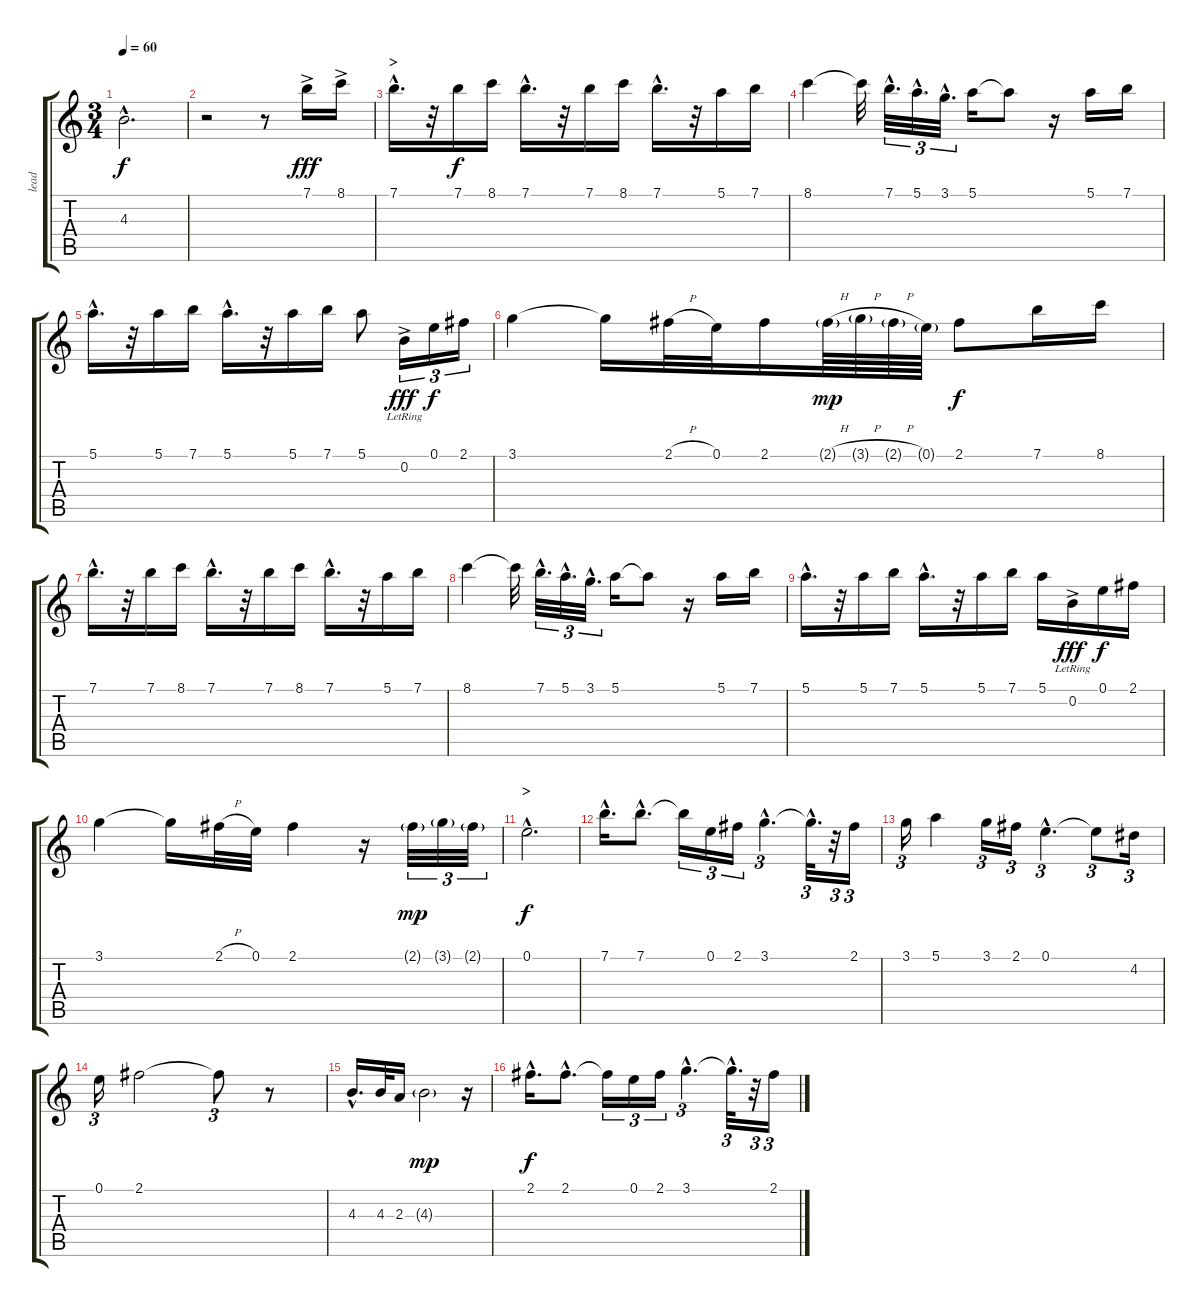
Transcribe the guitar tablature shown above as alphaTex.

\track ("lead" "lead") {instrument acousticguitarnylon}
\staff {score tabs}
\tuning (E4 B3 G3 D3 A2 E2) {hide}
\ts (3 4)
\tempo 60
\clef g2
\ks c
4.3{hac}.2{d dy f} |
r.2 r.8 7.1{ac}.16{dy fff} 8.1{ac}.16 |
\section ("" ">")
7.1{hac}.16{d} r.32 7.1.16{dy f} 8.1.16 7.1{hac}.16{d} r.32 7.1.16 8.1.16 7.1{hac}.16{d} r.32 5.1.16 7.1.16 |
8.1.4 8.1{t}.32 7.1{hac}.32{d tu (3 2)} 5.1{hac}.32{d tu (3 2)} 3.1{hac}.32{d tu (3 2)} 5.1.16 5.1{t}.8 r.16 5.1.16 7.1.16 |
5.1{hac}.16{d} r.32 5.1.16 7.1.16 5.1{hac}.16{d} r.32 5.1.16 7.1.16 5.1.8 0.2{ac lr}.16{tu (3 2) dy fff} 0.1.16{tu (3 2) dy f} 2.1.16{tu (3 2)} |
3.1.4 3.1{t}.16 2.1{h}.32 0.1.32 2.1.16 2.1{h g}.64{dy mp} 3.1{h g}.64 2.1{h g}.64 0.1{g}.64 2.1.8{dy f} 7.1.16 8.1.16 |
7.1{hac}.16{d} r.32 7.1.16 8.1.16 7.1{hac}.16{d} r.32 7.1.16 8.1.16 7.1{hac}.16{d} r.32 5.1.16 7.1.16 |
8.1.4 8.1{t}.32 7.1{hac}.32{d tu (3 2)} 5.1{hac}.32{d tu (3 2)} 3.1{hac}.32{d tu (3 2)} 5.1.16 5.1{t}.8 r.16 5.1.16 7.1.16 |
5.1{hac}.16{d} r.32 5.1.16 7.1.16 5.1{hac}.16{d} r.32 5.1.16 7.1.16 5.1.16 0.2{ac lr}.16{dy fff} 0.1.16{dy f} 2.1.16 |
3.1.4 3.1{t}.16 2.1{h}.32 0.1.32 2.1.4 r.16 2.1{g}.32{tu (3 2) dy mp} 3.1{g}.32{tu (3 2)} 2.1{g}.32{tu (3 2)} |
\section ("" ">")
0.1{hac}.2{d dy f} |
7.1{hac}.16{d} 7.1{hac}.8{d} 7.1{t}.16{tu (3 2)} 0.1.16{tu (3 2)} 2.1.16{tu (3 2)} 3.1{hac}.4{d tu (3 2)} 3.1{hac t}.32{d tu (3 2)} r.32{tu (3 2)} 2.1.16{tu (3 2)} |
3.1.16{tu (3 2)} 5.1.4 3.1.16{tu (3 2)} 2.1.16{tu (3 2)} 0.1{hac}.4{d tu (3 2)} 0.1{t}.8{tu (3 2)} 4.2.16{tu (3 2)} |
0.1.16{tu (3 2)} 2.1.2 2.1{t}.8{tu (3 2)} r.8 |
4.3{hac}.16{d} 4.3.32 2.3.16 4.3{g}.2{dy mp} r.16 |
2.1{hac}.16{d dy f} 2.1{hac}.8{d} 2.1{t}.16{tu (3 2)} 0.1.16{tu (3 2)} 2.1.16{tu (3 2)} 3.1{hac}.4{d tu (3 2)} 3.1{hac t}.32{d tu (3 2)} r.32{tu (3 2)} 2.1.16{tu (3 2)}
